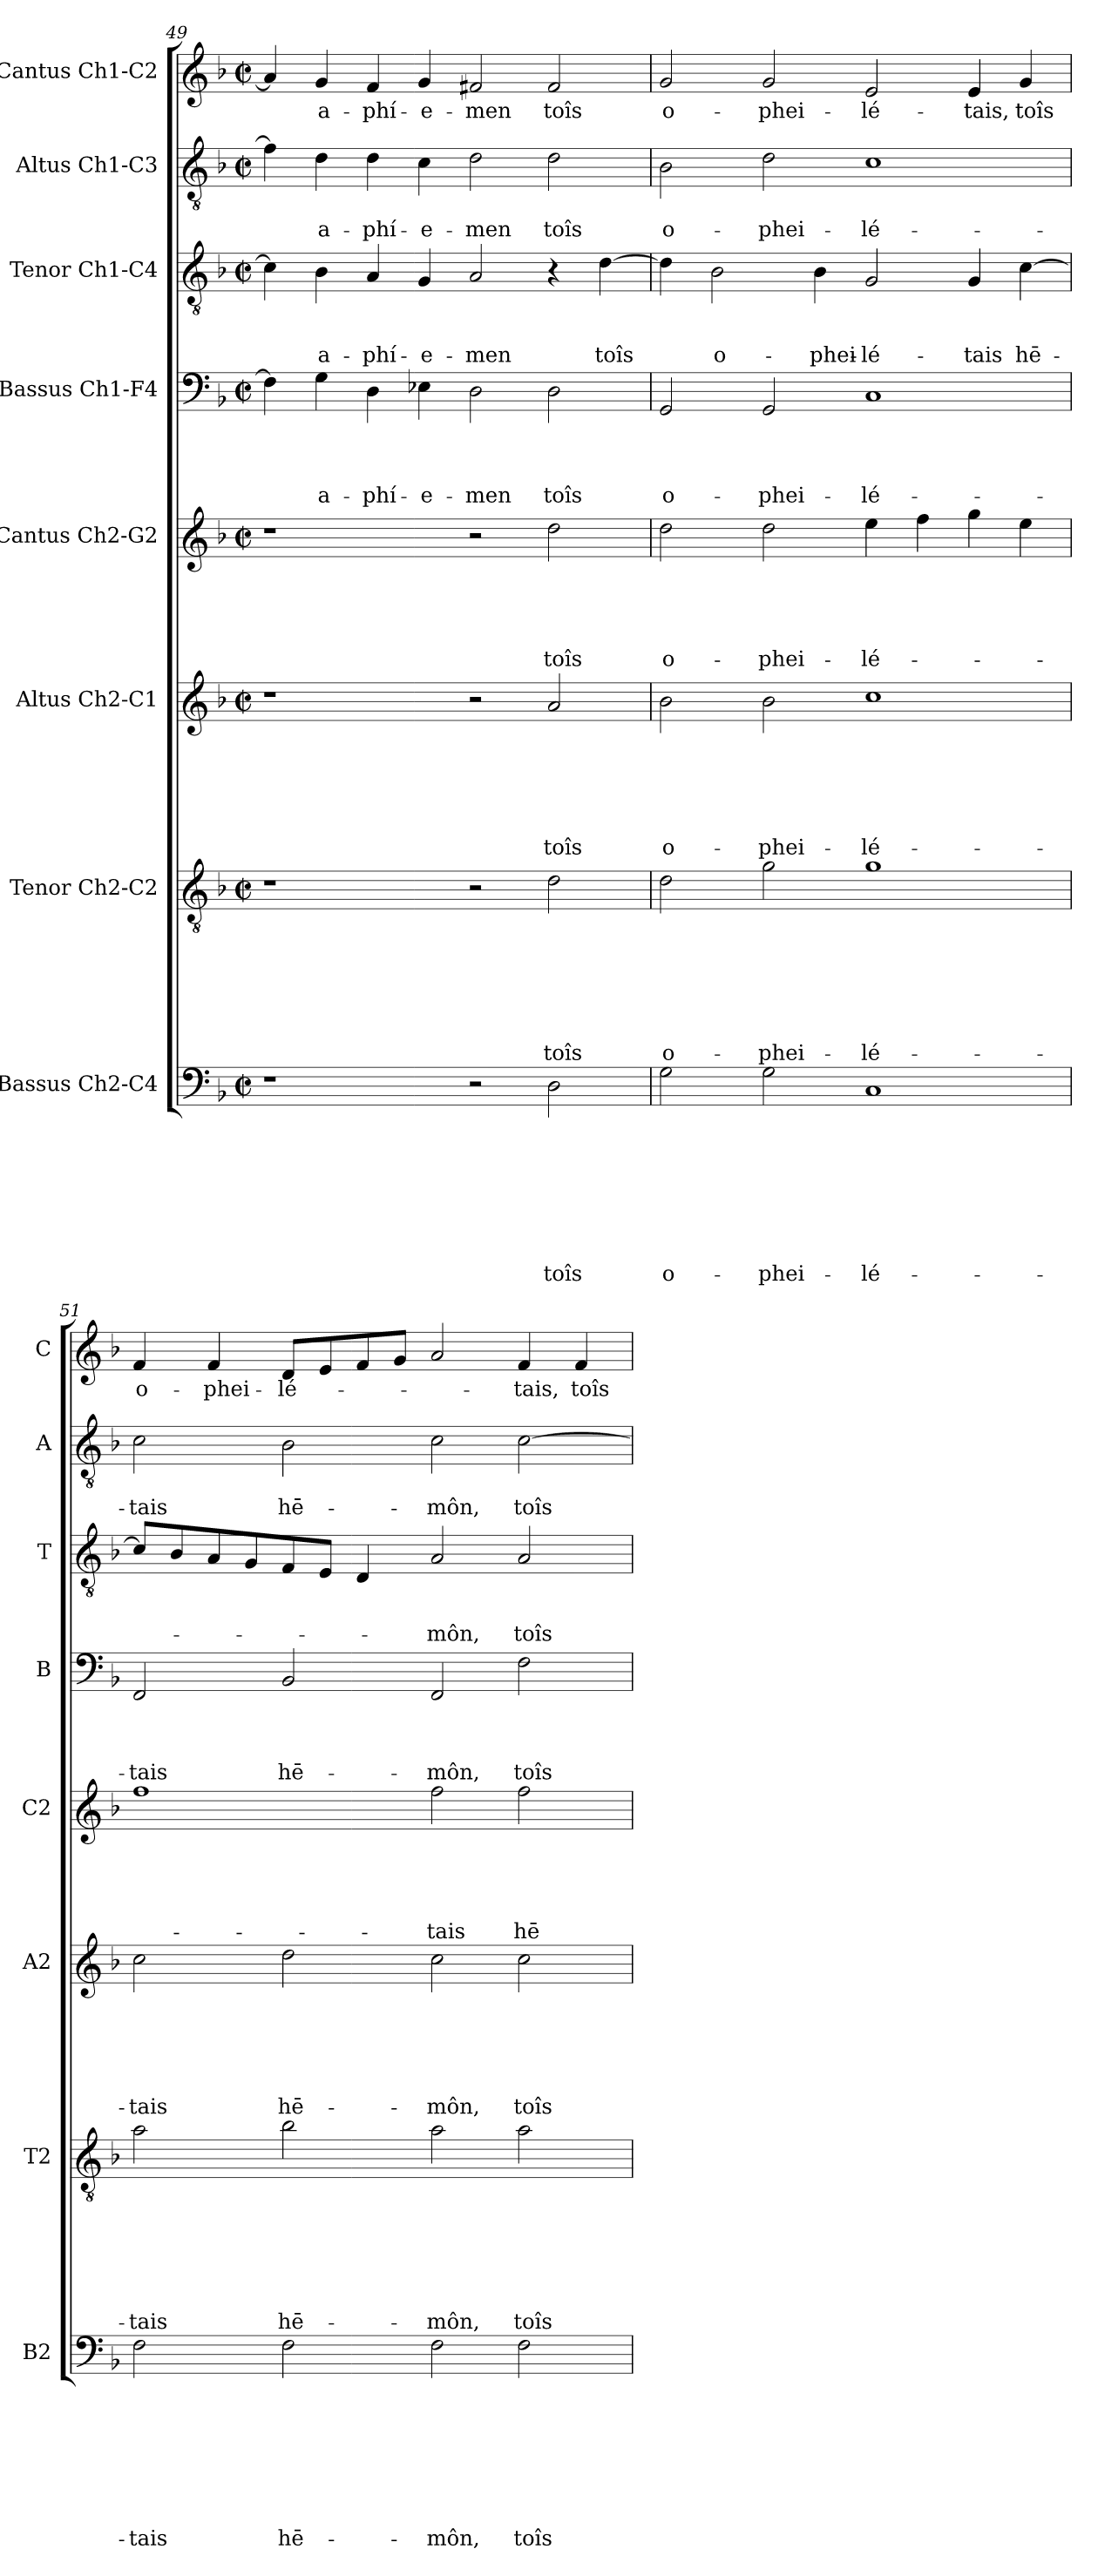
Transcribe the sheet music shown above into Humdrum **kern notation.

**kern	**text	**text	**text	**text	**text	**text	**text	**text	**kern	**text	**text	**text	**text	**text	**text	**text	**kern	**text	**text	**text	**text	**text	**text	**kern	**text	**text	**text	**text	**text	**kern	**text	**text	**text	**text	**kern	**text	**text	**text	**kern	**text	**text	**kern	**text
*part8	*part8	*part8	*part8	*part8	*part8	*part8	*part8	*part8	*part7	*part7	*part7	*part7	*part7	*part7	*part7	*part7	*part6	*part6	*part6	*part6	*part6	*part6	*part6	*part5	*part5	*part5	*part5	*part5	*part5	*part4	*part4	*part4	*part4	*part4	*part3	*part3	*part3	*part3	*part2	*part2	*part2	*part1	*part1
*staff8	*staff8	*staff8	*staff8	*staff8	*staff8	*staff8	*staff8	*staff8	*staff7	*staff7	*staff7	*staff7	*staff7	*staff7	*staff7	*staff7	*staff6	*staff6	*staff6	*staff6	*staff6	*staff6	*staff6	*staff5	*staff5	*staff5	*staff5	*staff5	*staff5	*staff4	*staff4	*staff4	*staff4	*staff4	*staff3	*staff3	*staff3	*staff3	*staff2	*staff2	*staff2	*staff1	*staff1
*I"Bassus Ch2-C4	*	*	*	*	*	*	*	*	*I"Tenor Ch2-C2	*	*	*	*	*	*	*	*I"Altus Ch2-C1	*	*	*	*	*	*	*I"Cantus Ch2-G2	*	*	*	*	*	*I"Bassus Ch1-F4	*	*	*	*	*I"Tenor Ch1-C4	*	*	*	*I"Altus Ch1-C3	*	*	*I"Cantus Ch1-C2	*
*I'B2	*	*	*	*	*	*	*	*	*I'T2	*	*	*	*	*	*	*	*I'A2	*	*	*	*	*	*	*I'C2	*	*	*	*	*	*I'B	*	*	*	*	*I'T	*	*	*	*I'A	*	*	*I'C	*
*clefF4	*	*	*	*	*	*	*	*	*clefGv2	*	*	*	*	*	*	*	*clefG2	*	*	*	*	*	*	*clefG2	*	*	*	*	*	*clefF4	*	*	*	*	*clefGv2	*	*	*	*clefGv2	*	*	*clefG2	*
*k[b-]	*	*	*	*	*	*	*	*	*k[b-]	*	*	*	*	*	*	*	*k[b-]	*	*	*	*	*	*	*k[b-]	*	*	*	*	*	*k[b-]	*	*	*	*	*k[b-]	*	*	*	*k[b-]	*	*	*k[b-]	*
*F:	*	*	*	*	*	*	*	*	*F:	*	*	*	*	*	*	*	*F:	*	*	*	*	*	*	*F:	*	*	*	*	*	*F:	*	*	*	*	*F:	*	*	*	*F:	*	*	*F:	*
*M2/2	*	*	*	*	*	*	*	*	*M2/2	*	*	*	*	*	*	*	*M2/2	*	*	*	*	*	*	*M2/2	*	*	*	*	*	*M2/2	*	*	*	*	*M2/2	*	*	*	*M2/2	*	*	*M2/2	*
*met(c|)	*	*	*	*	*	*	*	*	*met(c|)	*	*	*	*	*	*	*	*met(c|)	*	*	*	*	*	*	*met(c|)	*	*	*	*	*	*met(c|)	*	*	*	*	*met(c|)	*	*	*	*met(c|)	*	*	*met(c|)	*
=49	=49	=49	=49	=49	=49	=49	=49	=49	=49	=49	=49	=49	=49	=49	=49	=49	=49	=49	=49	=49	=49	=49	=49	=49	=49	=49	=49	=49	=49	=49	=49	=49	=49	=49	=49	=49	=49	=49	=49	=49	=49	=49	=49
1r	.	.	.	.	.	.	.	.	1r	.	.	.	.	.	.	.	1r	.	.	.	.	.	.	1r	.	.	.	.	.	4F\]	.	.	.	.	4c\]	.	.	.	4f\]	.	.	4a/]	.
!	!	!	!	!	!	!	!	!	!	!	!	!	!	!	!	!	!	!	!	!	!	!	!	!	!	!	!	!	!	!	!	!	!	!LO:LY:b	!	!	!	!LO:LY:b	!	!	!LO:LY:b	!	!LO:LY:b
.	.	.	.	.	.	.	.	.	.	.	.	.	.	.	.	.	.	.	.	.	.	.	.	.	.	.	.	.	.	4G\	.	.	.	a-	4B-\	.	.	a-	4d\	.	a-	4g/	a-
!	!	!	!	!	!	!	!	!	!	!	!	!	!	!	!	!	!	!	!	!	!	!	!	!	!	!	!	!	!	!	!	!	!	!LO:LY:b	!	!	!	!LO:LY:b	!	!	!LO:LY:b	!	!LO:LY:b
.	.	.	.	.	.	.	.	.	.	.	.	.	.	.	.	.	.	.	.	.	.	.	.	.	.	.	.	.	.	4D\	.	.	.	-phí-	4A/	.	.	-phí-	4d\	.	-phí-	4f/	-phí-
!	!	!	!	!	!	!	!	!	!	!	!	!	!	!	!	!	!	!	!	!	!	!	!	!	!	!	!	!	!	!	!	!	!	!LO:LY:b	!	!	!	!LO:LY:b	!	!	!LO:LY:b	!	!LO:LY:b
.	.	.	.	.	.	.	.	.	.	.	.	.	.	.	.	.	.	.	.	.	.	.	.	.	.	.	.	.	.	4E-X\	.	.	.	-e-	4G/	.	.	-e-	4c\	.	-e-	4g/	-e-
!	!	!	!	!	!	!	!	!	!	!	!	!	!	!	!	!	!	!	!	!	!	!	!	!	!	!	!	!	!	!	!	!	!	!LO:LY:b	!	!	!	!LO:LY:b	!	!	!LO:LY:b	!	!LO:LY:b
2r	.	.	.	.	.	.	.	.	2r	.	.	.	.	.	.	.	2r	.	.	.	.	.	.	2r	.	.	.	.	.	2D\	.	.	.	-men	2A/	.	.	-men	2d\	.	-men	2f#X/	-men
!	!	!	!	!	!	!	!	!LO:LY:b	!	!	!	!	!	!	!	!LO:LY:b	!	!	!	!	!	!	!LO:LY:b	!	!	!	!	!	!LO:LY:b	!	!	!	!	!LO:LY:b	!	!	!	!	!	!	!LO:LY:b	!	!LO:LY:b
2D\	.	.	.	.	.	.	.	toîs	2d\	.	.	.	.	.	.	toîs	2a/	.	.	.	.	.	toîs	2dd\	.	.	.	.	toîs	2D\	.	.	.	toîs	4r	.	.	.	2d\	.	toîs	2f#/	toîs
!	!	!	!	!	!	!	!	!	!	!	!	!	!	!	!	!	!	!	!	!	!	!	!	!	!	!	!	!	!	!	!	!	!	!	!	!	!	!LO:LY:b	!	!	!	!	!
.	.	.	.	.	.	.	.	.	.	.	.	.	.	.	.	.	.	.	.	.	.	.	.	.	.	.	.	.	.	.	.	.	.	.	[4d\	.	.	toîs	.	.	.	.	.
!!LO:LB:g=z
=50	=50	=50	=50	=50	=50	=50	=50	=50	=50	=50	=50	=50	=50	=50	=50	=50	=50	=50	=50	=50	=50	=50	=50	=50	=50	=50	=50	=50	=50	=50	=50	=50	=50	=50	=50	=50	=50	=50	=50	=50	=50	=50	=50
!	!	!	!	!	!	!	!	!LO:LY:b	!	!	!	!	!	!	!	!LO:LY:b	!	!	!	!	!	!	!LO:LY:b	!	!	!	!	!	!LO:LY:b	!	!	!	!	!LO:LY:b	!	!	!	!	!	!	!LO:LY:b	!	!LO:LY:b
2G\	.	.	.	.	.	.	.	o-	2d\	.	.	.	.	.	.	o-	2b-\	.	.	.	.	.	o-	2dd\	.	.	.	.	o-	2GG/	.	.	.	o-	4d\]	.	.	.	2B-\	.	o-	2g/	o-
!	!	!	!	!	!	!	!	!	!	!	!	!	!	!	!	!	!	!	!	!	!	!	!	!	!	!	!	!	!	!	!	!	!	!	!	!	!	!LO:LY:b	!	!	!	!	!
.	.	.	.	.	.	.	.	.	.	.	.	.	.	.	.	.	.	.	.	.	.	.	.	.	.	.	.	.	.	.	.	.	.	.	2B-\	.	.	o-	.	.	.	.	.
!	!	!	!	!	!	!	!	!LO:LY:b	!	!	!	!	!	!	!	!LO:LY:b	!	!	!	!	!	!	!LO:LY:b	!	!	!	!	!	!LO:LY:b	!	!	!	!	!LO:LY:b	!	!	!	!	!	!	!LO:LY:b	!	!LO:LY:b
2G\	.	.	.	.	.	.	.	-phei-	2g\	.	.	.	.	.	.	-phei-	2b-\	.	.	.	.	.	-phei-	2dd\	.	.	.	.	-phei-	2GG/	.	.	.	-phei-	.	.	.	.	2d\	.	-phei-	2g/	-phei-
!	!	!	!	!	!	!	!	!	!	!	!	!	!	!	!	!	!	!	!	!	!	!	!	!	!	!	!	!	!	!	!	!	!	!	!	!	!	!LO:LY:b	!	!	!	!	!
.	.	.	.	.	.	.	.	.	.	.	.	.	.	.	.	.	.	.	.	.	.	.	.	.	.	.	.	.	.	.	.	.	.	.	4B-\	.	.	-phei-	.	.	.	.	.
!	!	!	!	!	!	!	!	!LO:LY:b	!	!	!	!	!	!	!	!LO:LY:b	!	!	!	!	!	!	!LO:LY:b	!	!	!	!	!	!LO:LY:b	!	!	!	!	!LO:LY:b	!	!	!	!LO:LY:b	!	!	!LO:LY:b	!	!LO:LY:b
1C	.	.	.	.	.	.	.	-lé-	1g	.	.	.	.	.	.	-lé-	1cc	.	.	.	.	.	-lé-	4ee\	.	.	.	.	-lé-	1C	.	.	.	-lé-	2G/	.	.	-lé-	1c	.	-lé-	2e/	-lé-
.	.	.	.	.	.	.	.	.	.	.	.	.	.	.	.	.	.	.	.	.	.	.	.	4ff\	.	.	.	.	.	.	.	.	.	.	.	.	.	.	.	.	.	.	.
!	!	!	!	!	!	!	!	!	!	!	!	!	!	!	!	!	!	!	!	!	!	!	!	!	!	!	!	!	!	!	!	!	!	!	!	!	!	!LO:LY:b	!	!	!	!	!LO:LY:b
.	.	.	.	.	.	.	.	.	.	.	.	.	.	.	.	.	.	.	.	.	.	.	.	4gg\	.	.	.	.	.	.	.	.	.	.	4G/	.	.	-tais	.	.	.	4e/	-tais,
!	!	!	!	!	!	!	!	!	!	!	!	!	!	!	!	!	!	!	!	!	!	!	!	!	!	!	!	!	!	!	!	!	!	!	!	!	!	!LO:LY:b	!	!	!	!	!LO:LY:b
.	.	.	.	.	.	.	.	.	.	.	.	.	.	.	.	.	.	.	.	.	.	.	.	4ee\	.	.	.	.	.	.	.	.	.	.	[4c\	.	.	hē-	.	.	.	4g/	toîs
=51	=51	=51	=51	=51	=51	=51	=51	=51	=51	=51	=51	=51	=51	=51	=51	=51	=51	=51	=51	=51	=51	=51	=51	=51	=51	=51	=51	=51	=51	=51	=51	=51	=51	=51	=51	=51	=51	=51	=51	=51	=51	=51	=51
!	!	!	!	!	!	!	!	!LO:LY:b	!	!	!	!	!	!	!	!LO:LY:b	!	!	!	!	!	!	!LO:LY:b	!	!	!	!	!	!	!	!	!	!	!LO:LY:b	!	!	!	!	!	!	!LO:LY:b	!	!LO:LY:b
2F\	.	.	.	.	.	.	.	-tais	2a\	.	.	.	.	.	.	-tais	2cc\	.	.	.	.	.	-tais	1ff	.	.	.	.	.	2FF/	.	.	.	-tais	8c/L]	.	.	.	2c\	.	-tais	4f/	o-
.	.	.	.	.	.	.	.	.	.	.	.	.	.	.	.	.	.	.	.	.	.	.	.	.	.	.	.	.	.	.	.	.	.	.	8B-/	.	.	.	.	.	.	.	.
!	!	!	!	!	!	!	!	!	!	!	!	!	!	!	!	!	!	!	!	!	!	!	!	!	!	!	!	!	!	!	!	!	!	!	!	!	!	!	!	!	!	!	!LO:LY:b
.	.	.	.	.	.	.	.	.	.	.	.	.	.	.	.	.	.	.	.	.	.	.	.	.	.	.	.	.	.	.	.	.	.	.	8A/	.	.	.	.	.	.	4f/	-phei-
.	.	.	.	.	.	.	.	.	.	.	.	.	.	.	.	.	.	.	.	.	.	.	.	.	.	.	.	.	.	.	.	.	.	.	8G/	.	.	.	.	.	.	.	.
!	!	!	!	!	!	!	!	!LO:LY:b	!	!	!	!	!	!	!	!LO:LY:b	!	!	!	!	!	!	!LO:LY:b	!	!	!	!	!	!	!	!	!	!	!LO:LY:b	!	!	!	!	!	!	!LO:LY:b	!	!LO:LY:b
2F\	.	.	.	.	.	.	.	hē-	2b-\	.	.	.	.	.	.	hē-	2dd\	.	.	.	.	.	hē-	.	.	.	.	.	.	2BB-/	.	.	.	hē-	8F/	.	.	.	2B-\	.	hē-	8d/L	-lé-
.	.	.	.	.	.	.	.	.	.	.	.	.	.	.	.	.	.	.	.	.	.	.	.	.	.	.	.	.	.	.	.	.	.	.	8E/J	.	.	.	.	.	.	8e/	.
.	.	.	.	.	.	.	.	.	.	.	.	.	.	.	.	.	.	.	.	.	.	.	.	.	.	.	.	.	.	.	.	.	.	.	4D/	.	.	.	.	.	.	8f/	.
.	.	.	.	.	.	.	.	.	.	.	.	.	.	.	.	.	.	.	.	.	.	.	.	.	.	.	.	.	.	.	.	.	.	.	.	.	.	.	.	.	.	8g/J	.
!	!	!	!	!	!	!	!	!LO:LY:b	!	!	!	!	!	!	!	!LO:LY:b	!	!	!	!	!	!	!LO:LY:b	!	!	!	!	!	!LO:LY:b	!	!	!	!	!LO:LY:b	!	!	!	!LO:LY:b	!	!	!LO:LY:b	!	!
2F\	.	.	.	.	.	.	.	-môn,	2a\	.	.	.	.	.	.	-môn,	2cc\	.	.	.	.	.	-môn,	2ff\	.	.	.	.	-tais	2FF/	.	.	.	-môn,	2A/	.	.	-môn,	2c\	.	-môn,	2a/	.
!	!	!	!	!	!	!	!	!LO:LY:b	!	!	!	!	!	!	!	!LO:LY:b	!	!	!	!	!	!	!LO:LY:b	!	!	!	!	!	!LO:LY:b	!	!	!	!	!LO:LY:b	!	!	!	!LO:LY:b	!	!	!LO:LY:b	!	!LO:LY:b
2F\	.	.	.	.	.	.	.	toîs	2a\	.	.	.	.	.	.	toîs	2cc\	.	.	.	.	.	toîs	2ff\	.	.	.	.	hē-	2F\	.	.	.	toîs	2A/	.	.	toîs	[2c\	.	toîs	4f/	-tais,
!	!	!	!	!	!	!	!	!	!	!	!	!	!	!	!	!	!	!	!	!	!	!	!	!	!	!	!	!	!	!	!	!	!	!	!	!	!	!	!	!	!	!	!LO:LY:b
.	.	.	.	.	.	.	.	.	.	.	.	.	.	.	.	.	.	.	.	.	.	.	.	.	.	.	.	.	.	.	.	.	.	.	.	.	.	.	.	.	.	4f/	toîs
=	=	=	=	=	=	=	=	=	=	=	=	=	=	=	=	=	=	=	=	=	=	=	=	=	=	=	=	=	=	=	=	=	=	=	=	=	=	=	=	=	=	=	=
*-	*-	*-	*-	*-	*-	*-	*-	*-	*-	*-	*-	*-	*-	*-	*-	*-	*-	*-	*-	*-	*-	*-	*-	*-	*-	*-	*-	*-	*-	*-	*-	*-	*-	*-	*-	*-	*-	*-	*-	*-	*-	*-	*-
